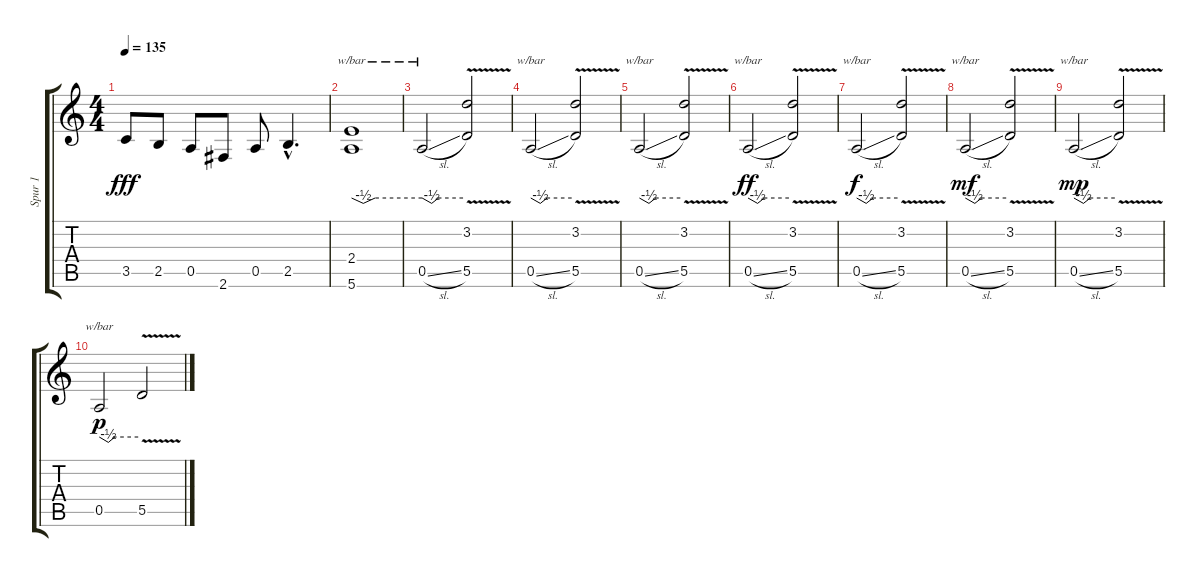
\track ("Spur 1" "Spur 1") {instrument electricguitarclean}
\staff {score tabs}
\tuning (E4 B3 G3 D3 A2 E2) {hide}
\ts (4 4)
\tempo 135
\clef g2
\ks c
3.5.8{dy fff volume 16 instrument electricguitarclean} 2.5.8 0.5.8 2.6.8 0.5.8 2.5{hac}.4{d} |
(2.4 5.6).1{tbe (custom default 0 0 10 -2 20 0 60 0)} |
0.5{sl}.2{tbe (custom default 0 0 14 -2 24 0 60 0) instrument electricguitarclean} (3.2 5.5{v}).2 |
0.5{sl}.2{tbe (custom default 0 0 14 -2 24 0 60 0)} (3.2 5.5{v}).2 |
0.5{sl}.2{tbe (custom default 0 0 14 -2 24 0 60 0)} (3.2 5.5{v}).2 |
0.5{sl}.2{tbe (custom default 0 0 14 -2 24 0 60 0) dy ff} (3.2 5.5{v}).2 |
0.5{sl}.2{tbe (custom default 0 0 14 -2 24 0 60 0) dy f} (3.2 5.5{v}).2 |
0.5{sl}.2{tbe (custom default 0 0 14 -2 24 0 60 0) dy mf} (3.2 5.5{v}).2 |
0.5{sl}.2{tbe (custom default 0 0 14 -2 24 0 60 0) dy mp} (3.2 5.5{v}).2 |
0.5.2{tbe (custom default 0 0 14 -2 24 0 60 0) dy p} 5.5{v}.2
